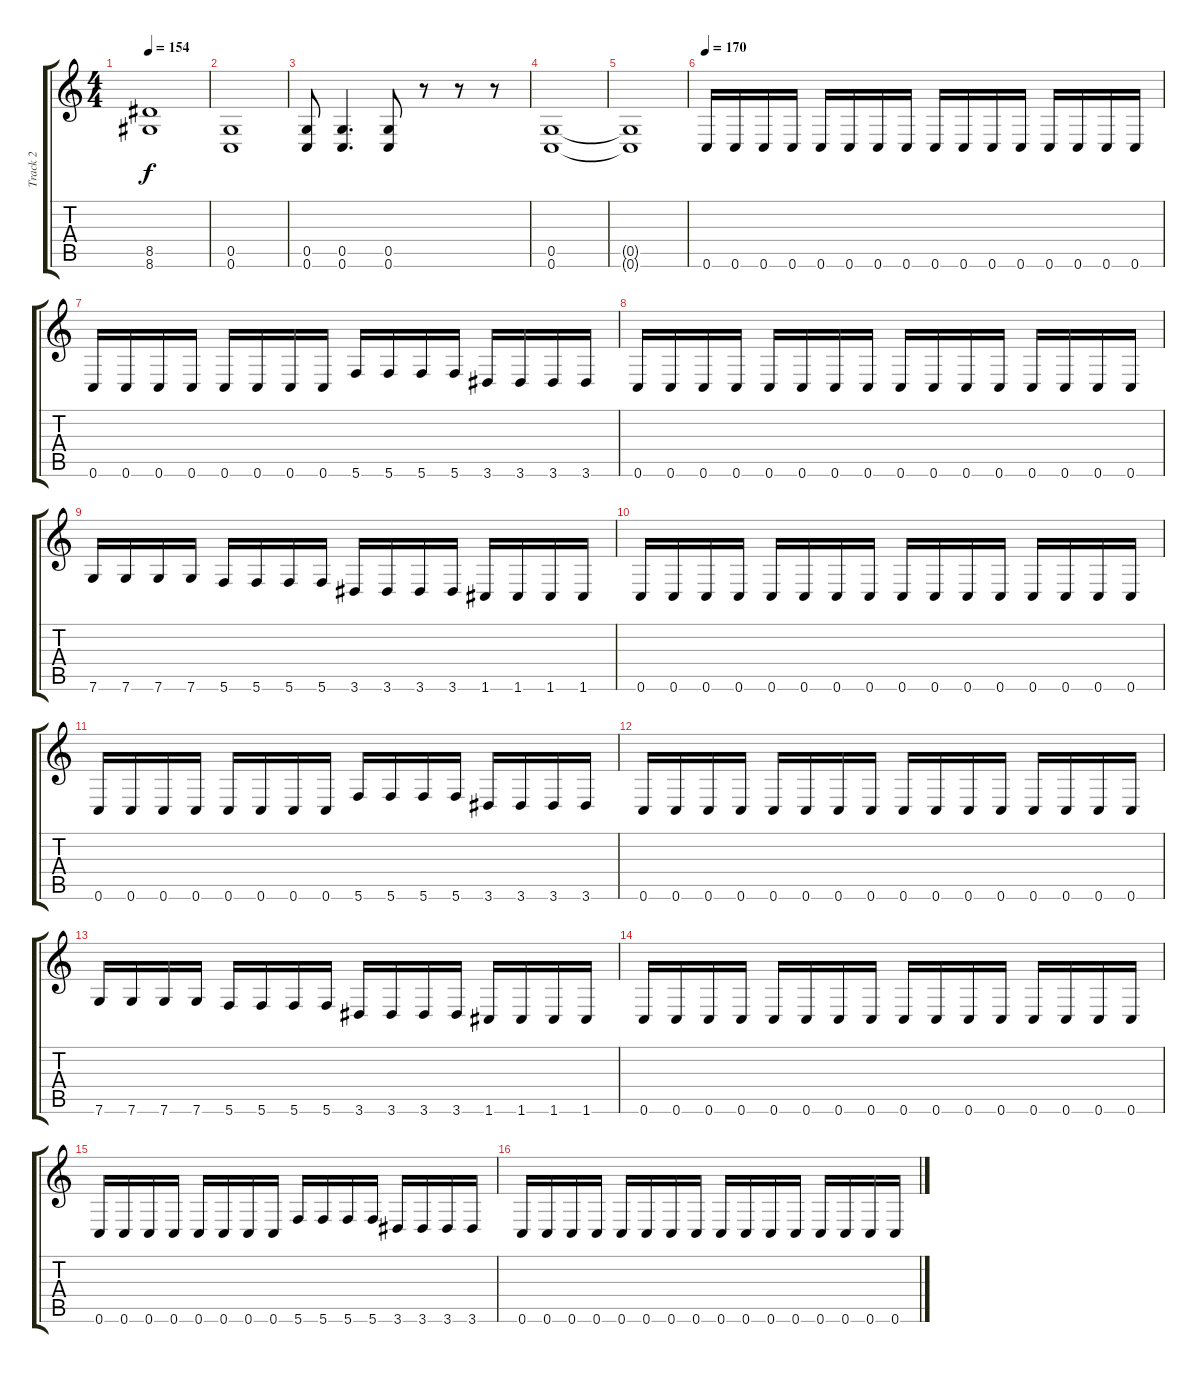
\track ("Track 2" "Track 2") {instrument distortionguitar}
\staff {score tabs}
\tuning (D4 A3 F3 C3 G2 C2) {hide}
\ts (4 4)
\tempo 154
\clef g2
\ks c
(8.5{t} 8.6{t}).1{dy f} |
(0.5 0.6).1 |
(0.5 0.6).8 (0.5 0.6).4{d} (0.5 0.6).8 r.8 r.8 r.8 |
(0.5 0.6).1 |
(0.5{t} 0.6{t}).1 |
\tempo 170
0.6.16 0.6.16 0.6.16 0.6.16 0.6.16 0.6.16 0.6.16 0.6.16 0.6.16 0.6.16 0.6.16 0.6.16 0.6.16 0.6.16 0.6.16 0.6.16 |
0.6.16 0.6.16 0.6.16 0.6.16 0.6.16 0.6.16 0.6.16 0.6.16 5.6.16 5.6.16 5.6.16 5.6.16 3.6.16 3.6.16 3.6.16 3.6.16 |
0.6.16 0.6.16 0.6.16 0.6.16 0.6.16 0.6.16 0.6.16 0.6.16 0.6.16 0.6.16 0.6.16 0.6.16 0.6.16 0.6.16 0.6.16 0.6.16 |
7.6.16 7.6.16 7.6.16 7.6.16 5.6.16 5.6.16 5.6.16 5.6.16 3.6.16 3.6.16 3.6.16 3.6.16 1.6.16 1.6.16 1.6.16 1.6.16 |
0.6.16 0.6.16 0.6.16 0.6.16 0.6.16 0.6.16 0.6.16 0.6.16 0.6.16 0.6.16 0.6.16 0.6.16 0.6.16 0.6.16 0.6.16 0.6.16 |
0.6.16 0.6.16 0.6.16 0.6.16 0.6.16 0.6.16 0.6.16 0.6.16 5.6.16 5.6.16 5.6.16 5.6.16 3.6.16 3.6.16 3.6.16 3.6.16 |
0.6.16 0.6.16 0.6.16 0.6.16 0.6.16 0.6.16 0.6.16 0.6.16 0.6.16 0.6.16 0.6.16 0.6.16 0.6.16 0.6.16 0.6.16 0.6.16 |
7.6.16 7.6.16 7.6.16 7.6.16 5.6.16 5.6.16 5.6.16 5.6.16 3.6.16 3.6.16 3.6.16 3.6.16 1.6.16 1.6.16 1.6.16 1.6.16 |
0.6.16 0.6.16 0.6.16 0.6.16 0.6.16 0.6.16 0.6.16 0.6.16 0.6.16 0.6.16 0.6.16 0.6.16 0.6.16 0.6.16 0.6.16 0.6.16 |
0.6.16 0.6.16 0.6.16 0.6.16 0.6.16 0.6.16 0.6.16 0.6.16 5.6.16 5.6.16 5.6.16 5.6.16 3.6.16 3.6.16 3.6.16 3.6.16 |
0.6.16 0.6.16 0.6.16 0.6.16 0.6.16 0.6.16 0.6.16 0.6.16 0.6.16 0.6.16 0.6.16 0.6.16 0.6.16 0.6.16 0.6.16 0.6.16
